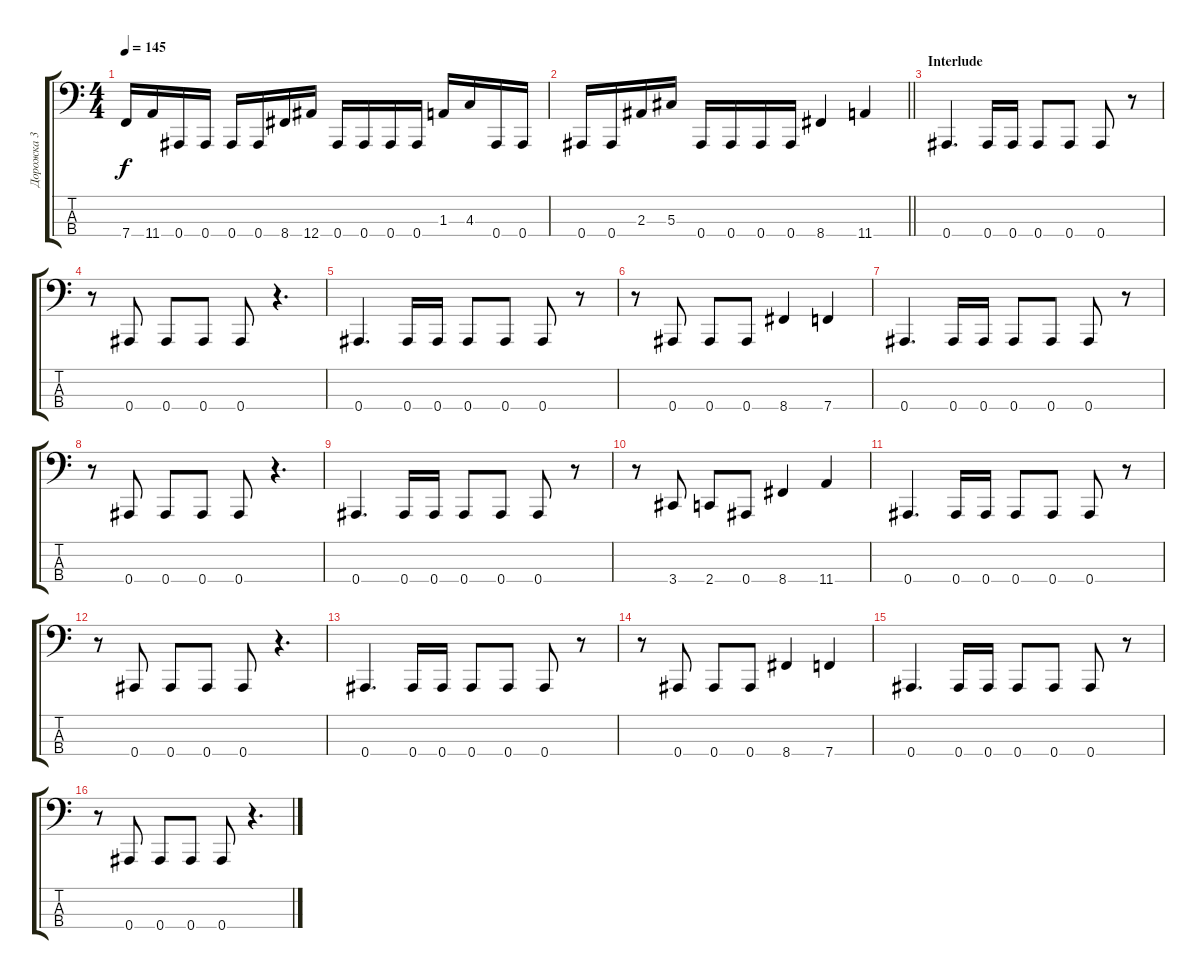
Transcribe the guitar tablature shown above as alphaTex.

\track ("Дорожка 3" "Дорожка 3") {instrument electricbassfinger}
\staff {score tabs}
\tuning (Gb2 Db2 Ab1 Bb0) {hide}
\ts (4 4)
\tempo 145
\clef f4
\ks c
7.4.16{dy f} 11.4.16 0.4.16 0.4.16 0.4.16 0.4.16 8.4.16 12.4.16 0.4.16 0.4.16 0.4.16 0.4.16 1.3.16 4.3.16 0.4.16 0.4.16 |
\barLineRight lightlight
0.4.16 0.4.16 2.3.16 5.3.16 0.4.16 0.4.16 0.4.16 0.4.16 8.4.4 11.4.4 |
\section ("" "Interlude")
0.4.4{d} 0.4.16 0.4.16 0.4.8 0.4.8 0.4.8 r.8 |
r.8 0.4.8 0.4.8 0.4.8 0.4.8 r.4{d} |
0.4.4{d} 0.4.16 0.4.16 0.4.8 0.4.8 0.4.8 r.8 |
r.8 0.4.8 0.4.8 0.4.8 8.4.4 7.4.4 |
0.4.4{d} 0.4.16 0.4.16 0.4.8 0.4.8 0.4.8 r.8 |
r.8 0.4.8 0.4.8 0.4.8 0.4.8 r.4{d} |
0.4.4{d} 0.4.16 0.4.16 0.4.8 0.4.8 0.4.8 r.8 |
r.8 3.4.8 2.4.8 0.4.8 8.4.4 11.4.4 |
0.4.4{d} 0.4.16 0.4.16 0.4.8 0.4.8 0.4.8 r.8 |
r.8 0.4.8 0.4.8 0.4.8 0.4.8 r.4{d} |
0.4.4{d} 0.4.16 0.4.16 0.4.8 0.4.8 0.4.8 r.8 |
r.8 0.4.8 0.4.8 0.4.8 8.4.4 7.4.4 |
0.4.4{d} 0.4.16 0.4.16 0.4.8 0.4.8 0.4.8 r.8 |
r.8 0.4.8 0.4.8 0.4.8 0.4.8 r.4{d}
